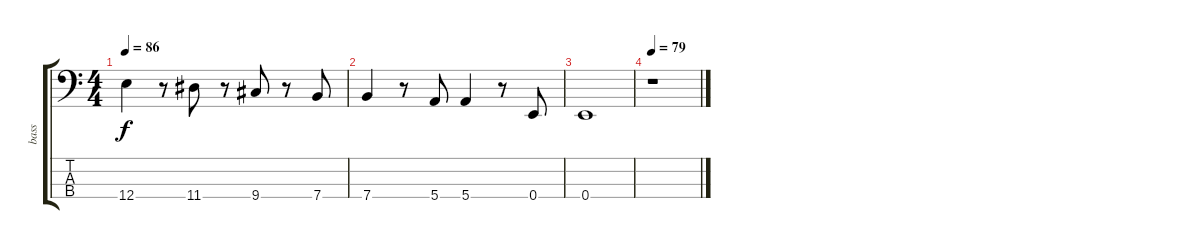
\track ("bass" "bass") {instrument acousticguitarnylon}
\staff {score tabs}
\tuning (G2 D2 A1 E1) {hide}
\ts (4 4)
\tempo 86
\clef f4
\ks c
12.4.4{dy f} r.8 11.4.8 r.8 9.4.8 r.8 7.4.8 |
7.4.4 r.8 5.4.8 5.4.4 r.8 0.4.8 |
0.4.1 |
\tempo 79
r.1
